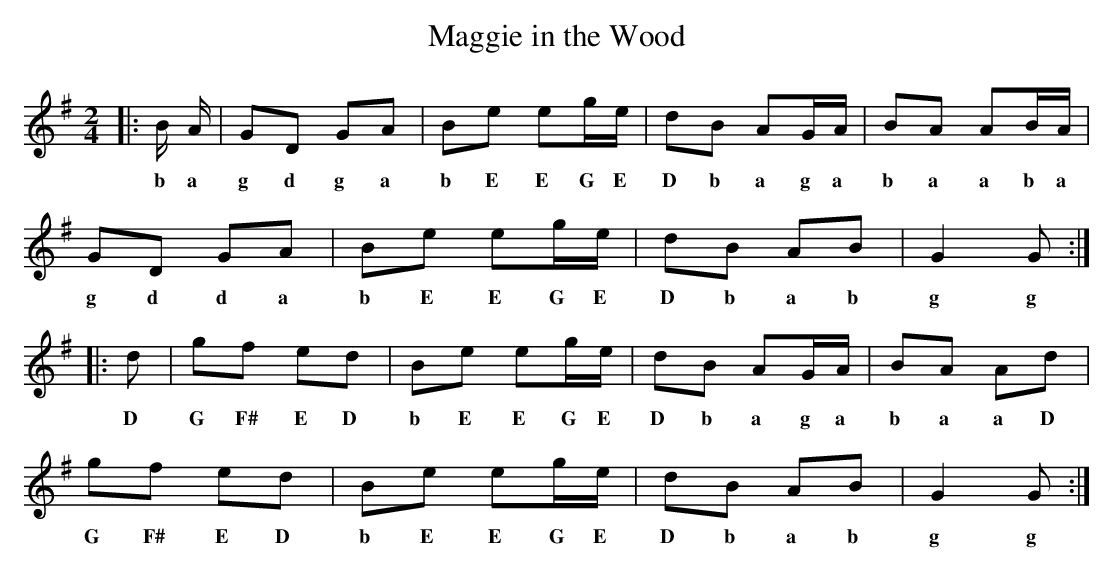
X:1
T:Maggie in the Wood
M:2/4
L:1/8
K:G
|:B/ A/|GD GA|Be eg/e/|dB AG/A/|BA AB/A/|
w:b a g d g a b E E G E D b a g a b a a b a
GD GA|Be eg/e/|dB AB|G2 G:|
w: g d d a b E E G E D b a b g g
|:d|gf ed|Be eg/e/|dB AG/A/|BA Ad|
w:D G F# E D b E E G E D b a g a b a a D
gf ed|Be eg/e/|dB AB|G2 G:|
w: G F# E D b E E G E D b a b g g
